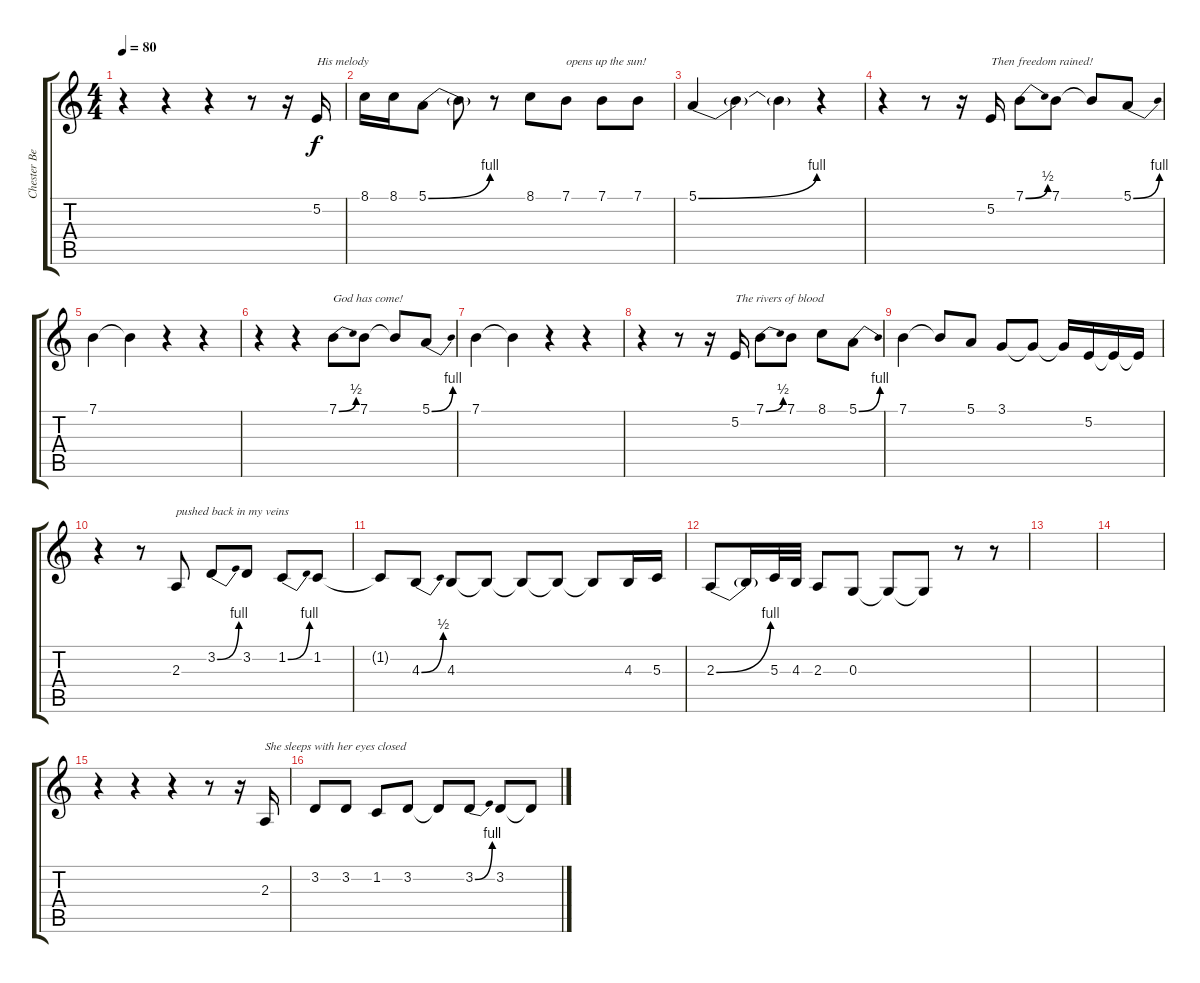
\track ("Chester Bennington (Vocals)" "Chester Be") {instrument synthvoice}
\staff {score tabs}
\tuning (E4 B3 G3 D3 A2 E2) {hide}
\ts (4 4)
\tempo 80
\clef g2
\ks c
r.4{dy f} r.4 r.4 r.8 r.16 5.2.16{txt "His melody"} |
8.1.16 8.1.16 5.1{be (bend 0 0 60 4)}.8 5.1{t}.8 r.8 8.1.8 7.1.8{txt "opens up the sun!"} 7.1.8 7.1.8 |
5.1{be (bend 0 0 60 4)}.4 5.1{t}.4 5.1{t}.4 r.4 |
r.4 r.8 r.16 5.2.16{txt "Then freedom rained!"} 7.1{be (bend 0 0 60 2)}.8 7.1.8 7.1{t}.8 5.1{be (bend 0 0 60 4)}.8 |
7.1.4 7.1{t}.4 r.4 r.4 |
r.4 r.4 7.1{be (bend 0 0 60 2)}.8{txt "God has come!"} 7.1.8 7.1{t}.8 5.1{be (bend 0 0 60 4)}.8 |
7.1.4 7.1{t}.4 r.4 r.4 |
r.4 r.8 r.16 5.2.16{txt "The rivers of blood"} 7.1{be (bend 0 0 60 2)}.8 7.1.8 8.1.8 5.1{be (bend 0 0 60 4)}.8 |
7.1.4 7.1{t}.8 5.1.8 3.1.8 3.1{t}.8 3.1{t}.16 5.2.16 5.2{t}.16 5.2{t}.16 |
r.4 r.8 2.3.8{txt "pushed back in my veins"} 3.2{be (bend 0 0 60 4)}.8 3.2.8 1.2{be (bend 0 0 60 4)}.8 1.2.8 |
1.2{t}.8 4.3{be (bend 0 0 60 2)}.8 4.3.8 4.3{t}.8 4.3{t}.8 4.3{t}.8 4.3{t}.8 4.3.16 5.3.16 |
2.3{be (bend 0 0 60 4)}.8 2.3{t}.16 5.3.32 4.3.32 2.3.8 0.3.8 0.3{t}.8 0.3{t}.8 r.8 r.8 |
|
|
r.4 r.4 r.4 r.8 r.16 2.3.16{txt "She sleeps with her eyes closed"} |
3.2.8 3.2.8 1.2.8 3.2.8 3.2{t}.8 3.2{be (bend 0 0 60 4)}.8 3.2.8 3.2{t}.8
